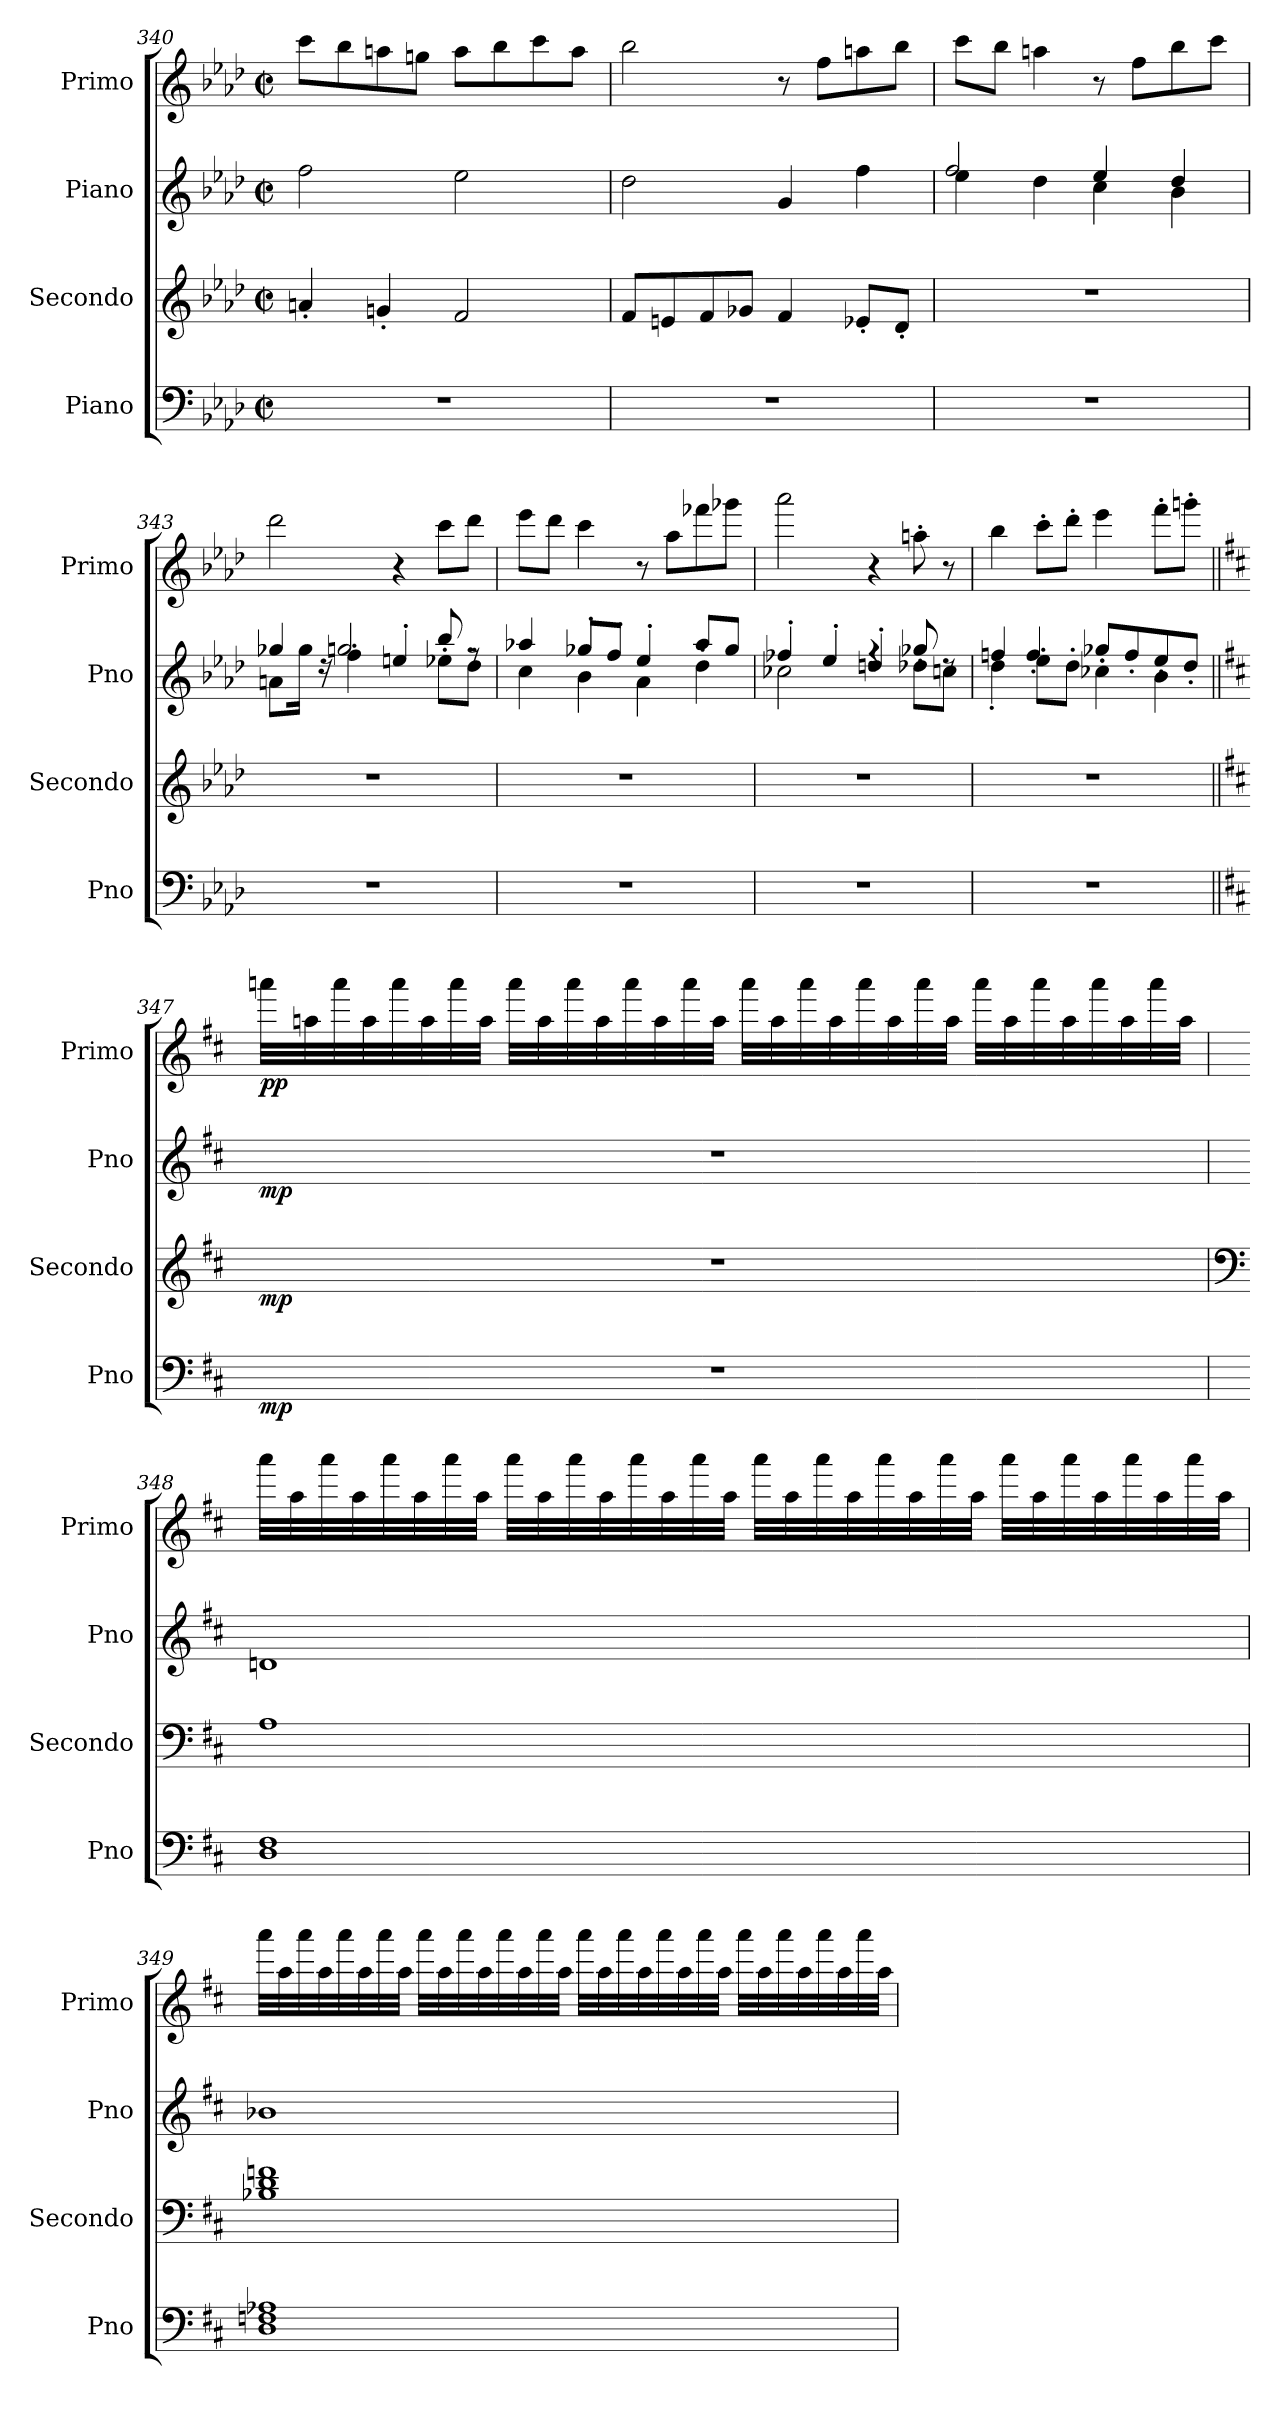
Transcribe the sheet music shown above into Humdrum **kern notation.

**kern	**dynam	**kern	**dynam	**kern	**dynam	**kern	**dynam
*part4	*part4	*part3	*part3	*part2	*part2	*part1	*part1
*staff4	*staff4	*staff3	*staff3	*staff2	*staff2	*staff1	*staff1
*I"Piano	*	*I"Secondo	*	*I"Piano	*	*I"Primo	*
*I'Pno	*	*I'Secondo	*	*I'Pno	*	*I'Primo	*
*clefF4	*	*clefG2	*	*clefG2	*	*clefG2	*
*k[b-e-a-d-]	*	*k[b-e-a-d-]	*	*k[b-e-a-d-]	*	*k[b-e-a-d-]	*
*M4/4	*	*M4/4	*	*M4/4	*	*M4/4	*
*met(c|)	*	*met(c|)	*	*met(c|)	*	*met(c|)	*
=340	=340	=340	=340	=340	=340	=340	=340
1r	.	4an'/	.	2ff\	.	8ccc\L	.
.	.	.	.	.	.	8bb-\	.
.	.	4gn'/	.	.	.	8aan\	.
.	.	.	.	.	.	8ggn\J	.
.	.	2f/	.	2ee-\	.	8aa\L	.
.	.	.	.	.	.	8bb-\	.
.	.	.	.	.	.	8ccc\	.
.	.	.	.	.	.	8aa\J	.
!!LO:LB:g=z
=341	=341	=341	=341	=341	=341	=341	=341
1r	.	8f/L	.	2dd-\	.	2bb-\	.
.	.	8en/	.	.	.	.	.
.	.	8f/	.	.	.	.	.
.	.	8g-X/J	.	.	.	.	.
.	.	4f/	.	4g/	.	8r	.
.	.	.	.	.	.	8ff\L	.
.	.	8e-X'/L	.	4ff\	.	8aan\	.
.	.	8d-'/J	.	.	.	8bb-\J	.
=342	=342	=342	=342	=342	=342	=342	=342
*	*	*	*	*^	*	*	*
1r	.	1r	.	4ee-\	2ff/	.	8ccc\L	.
.	.	.	.	.	.	.	8bb-\J	.
.	.	.	.	4dd-\	.	.	4aan\	.
.	.	.	.	4cc\	4ee-/	.	8r	.
.	.	.	.	.	.	.	8ff\L	.
.	.	.	.	4b-\	4dd-/	.	8bb-\	.
.	.	.	.	.	.	.	8ccc\J	.
=343	=343	=343	=343	=343	=343	=343	=343	=343
1r	.	1r	.	4gg-X/	8an\L	.	2ddd-\	.
.	.	.	.	.	16gg-\Jk	.	.	.
.	.	.	.	.	16rdd	.	.	.
.	.	.	.	4ff'\	2ggn/	.	.	.
.	.	.	.	4een'/	.	.	4r	.
.	.	.	.	8ee-X'\L	8bb-/	.	8ccc\L	.
.	.	.	.	8dd-'\J	8rff	.	8ddd-\J	.
!!LO:PB:g=z
=344	=344	=344	=344	=344	=344	=344	=344	=344
1r	.	1r	.	4aa-X/	4cc\	.	8eee-\L	.
.	.	.	.	.	.	.	8ddd-\J	.
.	.	.	.	8gg-X'/L	4b-\	.	4ccc\	.
.	.	.	.	8ff'/J	.	.	.	.
.	.	.	.	4ee-'/	4a-\	.	8r	.
.	.	.	.	.	.	.	8aa-\L	.
.	.	.	.	4dd-'\	8aa-/L	.	8fff-X\	.
.	.	.	.	.	8gg-/J	.	8ggg-X\J	.
=345	=345	=345	=345	=345	=345	=345	=345	=345
1r	.	1r	.	4ff-X'/	2cc-X\	.	2aaa-\	.
.	.	.	.	4ee-'/	.	.	.	.
.	.	.	.	4ddn'/	4rff	.	4r	.
.	.	.	.	8dd-X\L	8gg-X'/	.	8aan'\	.
.	.	.	.	8ccn\J	8rdd	.	8r	.
=346	=346	=346	=346	=346	=346	=346	=346	=346
1r	.	1r	.	4ffn/	4dd-'\	.	4bb-\	.
.	.	.	.	8ee-'\L	4ff'/	.	8ccc'\L	.
.	.	.	.	8dd-'\J	.	.	8ddd-'\J	.
.	.	.	.	4cc-X'\	8gg-X'/L	.	4eee-\	.
.	.	.	.	.	8ff'/	.	.	.
.	.	.	.	4b-'\	8ee-'/	.	8fff'\L	.
.	.	.	.	.	8dd-'/J	.	8gggn'\J	.
*	*	*	*	*v	*v	*	*	*
!!LO:LB:g=z
=347||	=347||	=347||	=347||	=347||	=347||	=347||	=347||
*k[f#c#]	*	*k[f#c#]	*	*k[f#c#]	*	*k[f#c#]	*
*	*	*	*	*^	*	*	*
!	!LO:DY:b	!	!LO:DY:b	!	!	!LO:DY:b	!	!LO:DY:b
*	*	*	*	*v	*v	*	*	*
1r	mp	1r	mp	1r	mp	32aaan\LLL	pp
.	.	.	.	.	.	32aan\	.
.	.	.	.	.	.	32aaa\	.
.	.	.	.	.	.	32aa\	.
.	.	.	.	.	.	32aaa\	.
.	.	.	.	.	.	32aa\	.
.	.	.	.	.	.	32aaa\	.
.	.	.	.	.	.	32aa\JJJ	.
.	.	.	.	.	.	32aaa\LLL	.
.	.	.	.	.	.	32aa\	.
.	.	.	.	.	.	32aaa\	.
.	.	.	.	.	.	32aa\	.
.	.	.	.	.	.	32aaa\	.
.	.	.	.	.	.	32aa\	.
.	.	.	.	.	.	32aaa\	.
.	.	.	.	.	.	32aa\JJJ	.
.	.	.	.	.	.	32aaa\LLL	.
.	.	.	.	.	.	32aa\	.
.	.	.	.	.	.	32aaa\	.
.	.	.	.	.	.	32aa\	.
.	.	.	.	.	.	32aaa\	.
.	.	.	.	.	.	32aa\	.
.	.	.	.	.	.	32aaa\	.
.	.	.	.	.	.	32aa\JJJ	.
.	.	.	.	.	.	32aaa\LLL	.
.	.	.	.	.	.	32aa\	.
.	.	.	.	.	.	32aaa\	.
.	.	.	.	.	.	32aa\	.
.	.	.	.	.	.	32aaa\	.
.	.	.	.	.	.	32aa\	.
.	.	.	.	.	.	32aaa\	.
.	.	.	.	.	.	32aa\JJJ	.
!!LO:PB:g=z
=348	=348	=348	=348	=348	=348	=348	=348
*	*	*clefF4	*	*	*	*	*
1D 1F#	.	1A	.	1dn	.	32aaa\LLL	.
.	.	.	.	.	.	32aa\	.
.	.	.	.	.	.	32aaa\	.
.	.	.	.	.	.	32aa\	.
.	.	.	.	.	.	32aaa\	.
.	.	.	.	.	.	32aa\	.
.	.	.	.	.	.	32aaa\	.
.	.	.	.	.	.	32aa\JJJ	.
.	.	.	.	.	.	32aaa\LLL	.
.	.	.	.	.	.	32aa\	.
.	.	.	.	.	.	32aaa\	.
.	.	.	.	.	.	32aa\	.
.	.	.	.	.	.	32aaa\	.
.	.	.	.	.	.	32aa\	.
.	.	.	.	.	.	32aaa\	.
.	.	.	.	.	.	32aa\JJJ	.
.	.	.	.	.	.	32aaa\LLL	.
.	.	.	.	.	.	32aa\	.
.	.	.	.	.	.	32aaa\	.
.	.	.	.	.	.	32aa\	.
.	.	.	.	.	.	32aaa\	.
.	.	.	.	.	.	32aa\	.
.	.	.	.	.	.	32aaa\	.
.	.	.	.	.	.	32aa\JJJ	.
.	.	.	.	.	.	32aaa\LLL	.
.	.	.	.	.	.	32aa\	.
.	.	.	.	.	.	32aaa\	.
.	.	.	.	.	.	32aa\	.
.	.	.	.	.	.	32aaa\	.
.	.	.	.	.	.	32aa\	.
.	.	.	.	.	.	32aaa\	.
.	.	.	.	.	.	32aa\JJJ	.
!!LO:LB:g=z
=349	=349	=349	=349	=349	=349	=349	=349
1D 1Fn 1A-X	.	1B-X 1d 1fn	.	1b-X	.	32aaa\LLL	.
.	.	.	.	.	.	32aa\	.
.	.	.	.	.	.	32aaa\	.
.	.	.	.	.	.	32aa\	.
.	.	.	.	.	.	32aaa\	.
.	.	.	.	.	.	32aa\	.
.	.	.	.	.	.	32aaa\	.
.	.	.	.	.	.	32aa\JJJ	.
.	.	.	.	.	.	32aaa\LLL	.
.	.	.	.	.	.	32aa\	.
.	.	.	.	.	.	32aaa\	.
.	.	.	.	.	.	32aa\	.
.	.	.	.	.	.	32aaa\	.
.	.	.	.	.	.	32aa\	.
.	.	.	.	.	.	32aaa\	.
.	.	.	.	.	.	32aa\JJJ	.
.	.	.	.	.	.	32aaa\LLL	.
.	.	.	.	.	.	32aa\	.
.	.	.	.	.	.	32aaa\	.
.	.	.	.	.	.	32aa\	.
.	.	.	.	.	.	32aaa\	.
.	.	.	.	.	.	32aa\	.
.	.	.	.	.	.	32aaa\	.
.	.	.	.	.	.	32aa\JJJ	.
.	.	.	.	.	.	32aaa\LLL	.
.	.	.	.	.	.	32aa\	.
.	.	.	.	.	.	32aaa\	.
.	.	.	.	.	.	32aa\	.
.	.	.	.	.	.	32aaa\	.
.	.	.	.	.	.	32aa\	.
.	.	.	.	.	.	32aaa\	.
.	.	.	.	.	.	32aa\JJJ	.
=	=	=	=	=	=	=	=
*-	*-	*-	*-	*-	*-	*-	*-
